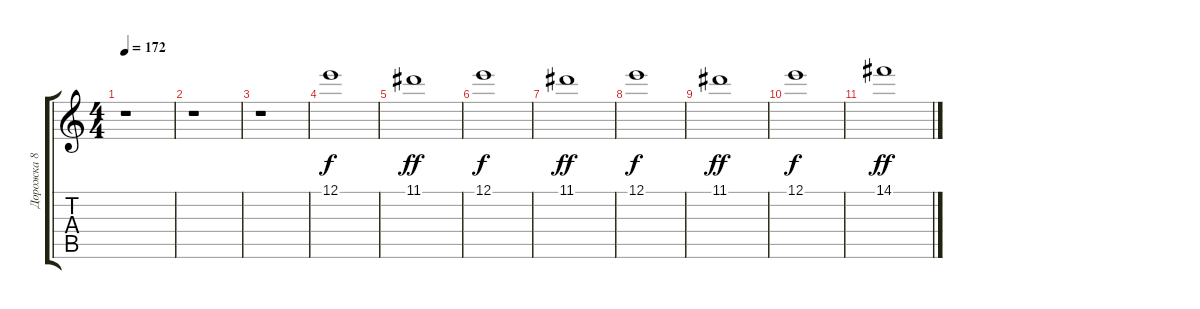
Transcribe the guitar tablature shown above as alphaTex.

\track ("Дорожка 8" "Дорожка 8") {instrument overdrivenguitar}
\staff {score tabs}
\tuning (E4 B3 G3 D3 A2 E2) {hide}
\ts (4 4)
\tempo 172
\clef g2
\ks c
r.1{dy ff} |
r.1 |
r.1 |
12.1.1{dy f} |
11.1.1{dy ff} |
12.1.1{dy f} |
11.1.1{dy ff} |
12.1.1{dy f} |
11.1.1{dy ff} |
12.1.1{dy f} |
14.1.1{dy ff}
